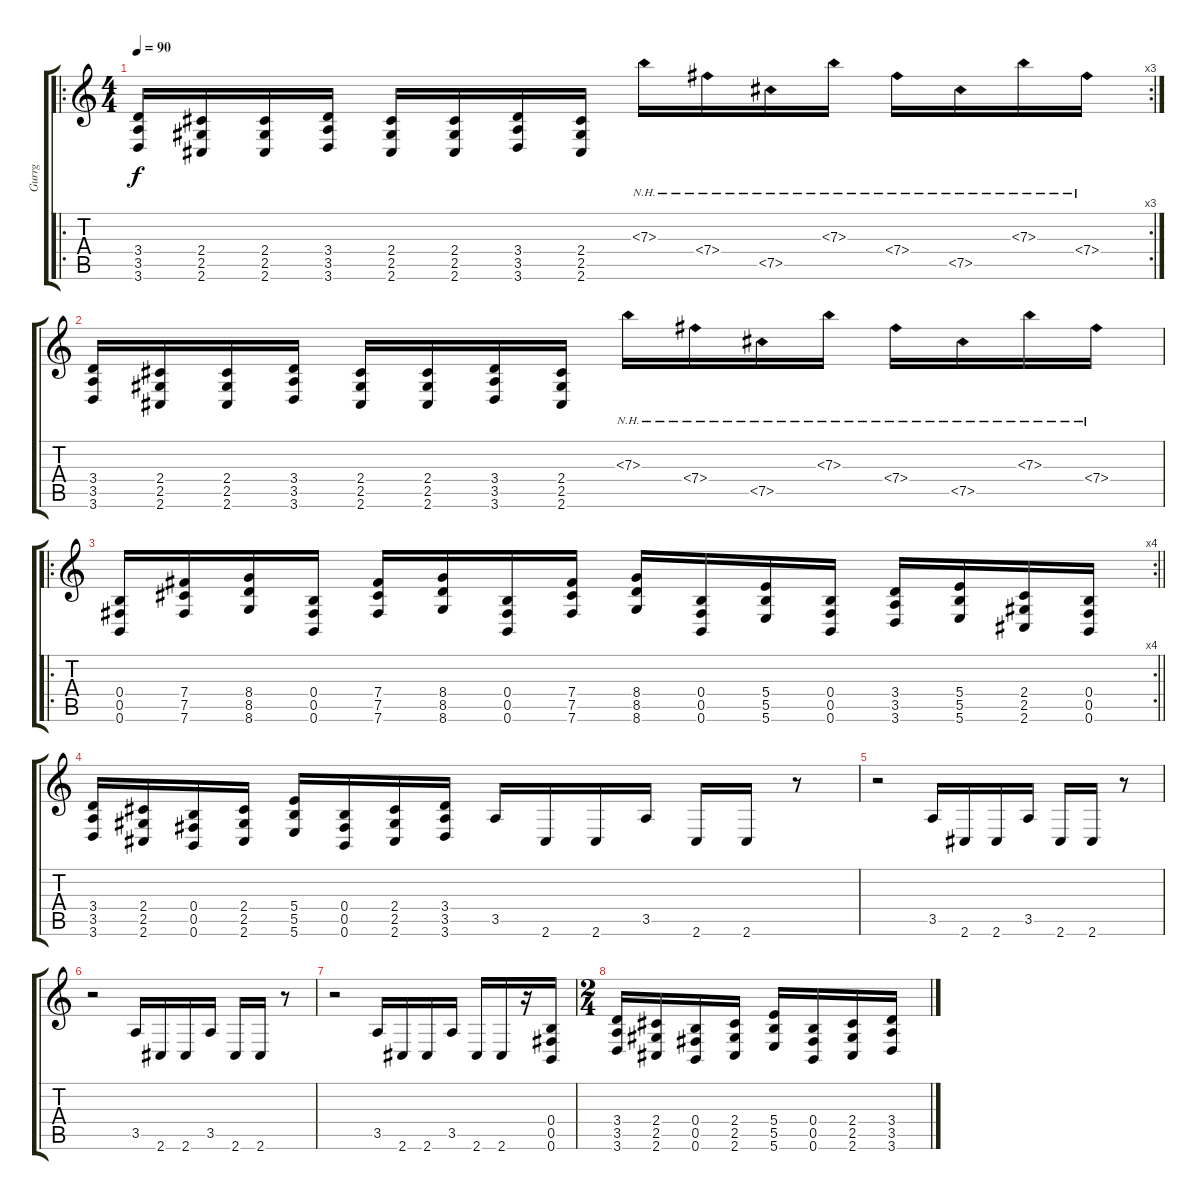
\track ("Gurrg" "Gurrg") {instrument overdrivenguitar}
\staff {score tabs}
\tuning (Db4 Ab3 E3 B2 Gb2 B1) {hide}
\ro
\rc 3
\ts (4 4)
\tempo 90
\clef g2
\ks c
(3.4 3.5 3.6).16{dy f instrument overdrivenguitar} (2.4 2.5 2.6).16 (2.4 2.5 2.6).16 (3.4 3.5 3.6).16 (2.4 2.5 2.6).16 (2.4 2.5 2.6).16 (3.4 3.5 3.6).16 (2.4 2.5 2.6).16 7.3{nh}.16 7.4{nh}.16 7.5{nh}.16 7.3{nh}.16 7.4{nh}.16 7.5{nh}.16 7.3{nh}.16 7.4{nh}.16 |
(3.4 3.5 3.6).16 (2.4 2.5 2.6).16 (2.4 2.5 2.6).16 (3.4 3.5 3.6).16 (2.4 2.5 2.6).16 (2.4 2.5 2.6).16 (3.4 3.5 3.6).16 (2.4 2.5 2.6).16 7.3{nh}.16 7.4{nh}.16 7.5{nh}.16 7.3{nh}.16 7.4{nh}.16 7.5{nh}.16 7.3{nh}.16 7.4{nh}.16 |
\ro
\rc 4
\barLineRight lightlight
(0.4 0.5 0.6).16 (7.4 7.5 7.6).16 (8.4 8.5 8.6).16 (0.4 0.5 0.6).16 (7.4 7.5 7.6).16 (8.4 8.5 8.6).16 (0.4 0.5 0.6).16 (7.4 7.5 7.6).16 (8.4 8.5 8.6).16 (0.4 0.5 0.6).16 (5.4 5.5 5.6).16 (0.4 0.5 0.6).16 (3.4 3.5 3.6).16 (5.4 5.5 5.6).16 (2.4 2.5 2.6).16 (0.4 0.5 0.6).16 |
(3.4 3.5 3.6).16 (2.4 2.5 2.6).16 (0.4 0.5 0.6).16 (2.4 2.5 2.6).16 (5.4 5.5 5.6).16 (0.4 0.5 0.6).16 (2.4 2.5 2.6).16 (3.4 3.5 3.6).16 3.5.16 2.6.16 2.6.16 3.5.16 2.6.16 2.6.16 r.8 |
r.2 3.5.16 2.6.16 2.6.16 3.5.16 2.6.16 2.6.16 r.8 |
r.2 3.5.16 2.6.16 2.6.16 3.5.16 2.6.16 2.6.16 r.8 |
r.2 3.5.16 2.6.16 2.6.16 3.5.16 2.6.16 2.6.16 r.16 (0.4 0.5 0.6).16 |
\ts (2 4)
(3.4 3.5 3.6).16 (2.4 2.5 2.6).16 (0.4 0.5 0.6).16 (2.4 2.5 2.6).16 (5.4 5.5 5.6).16 (0.4 0.5 0.6).16 (2.4 2.5 2.6).16 (3.4 3.5 3.6).16
